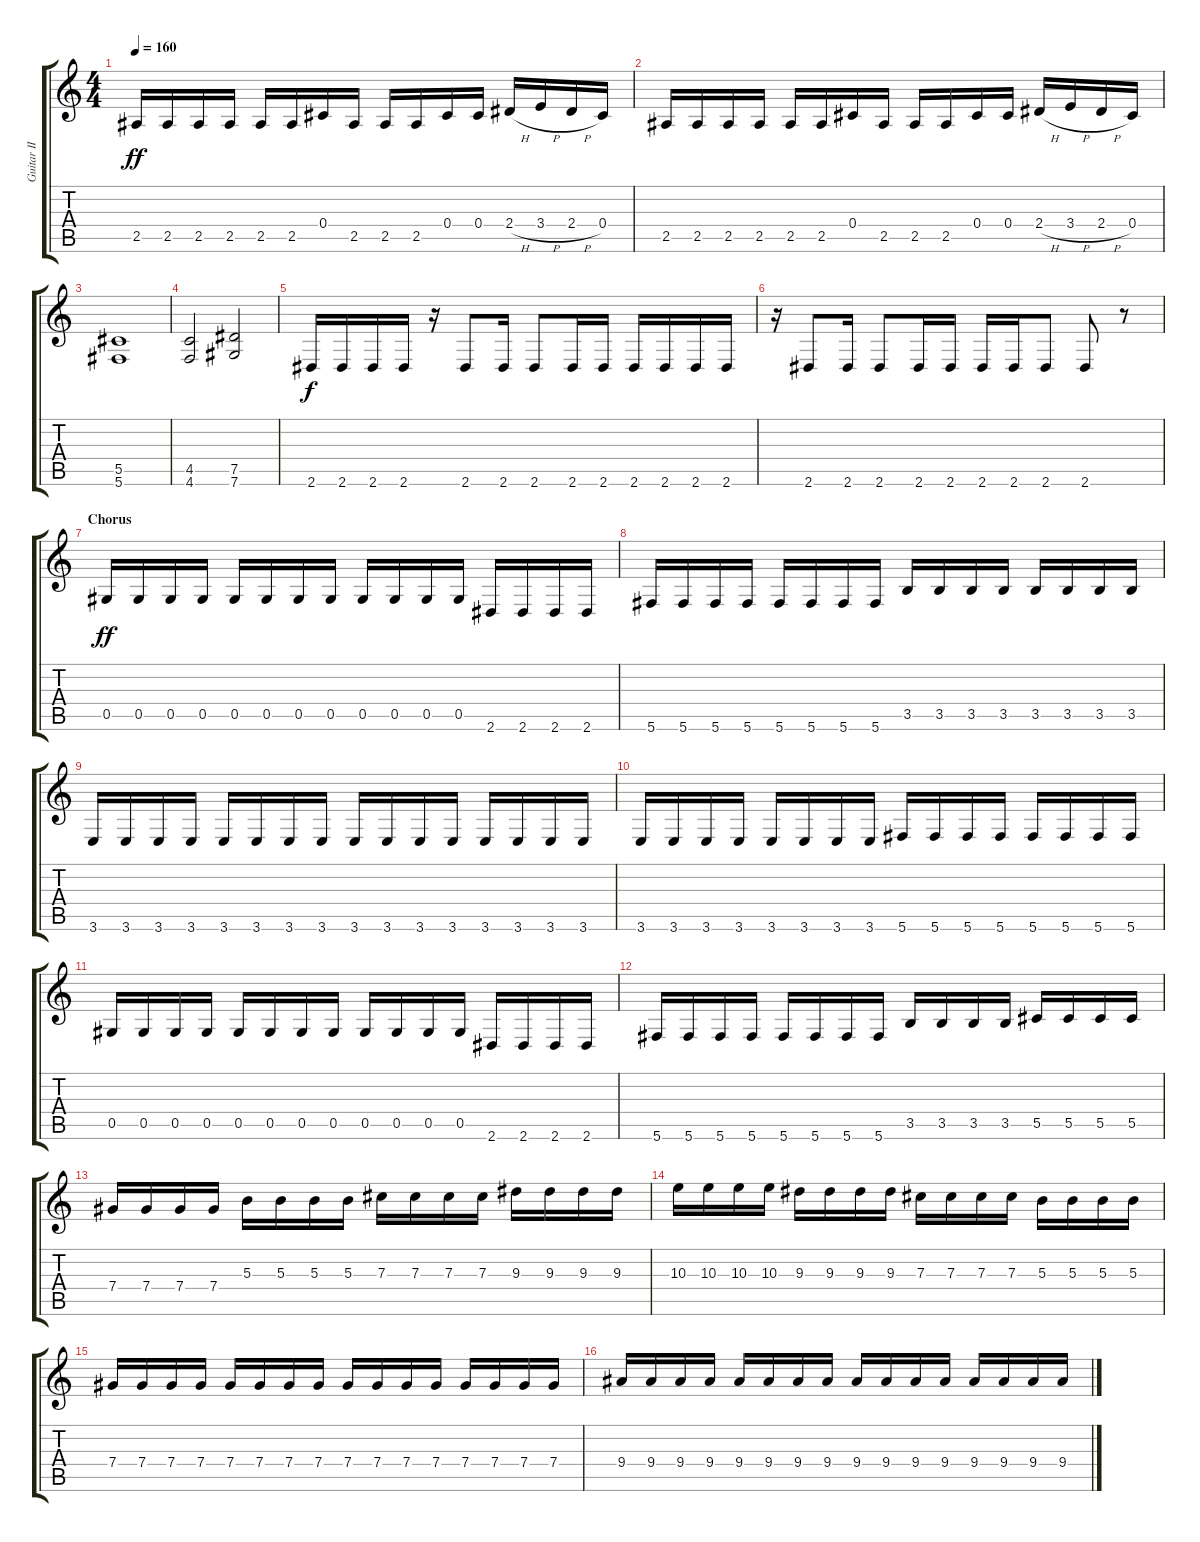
\track ("Guitar II" "Guitar II") {instrument distortionguitar}
\staff {score tabs}
\tuning (Eb4 Bb3 Gb3 Db3 Ab2 Db2) {hide}
\ts (4 4)
\tempo 160
\clef g2
\ks c
2.5.16{dy ff} 2.5.16 2.5.16 2.5.16 2.5.16 2.5.16 0.4.16 2.5.16 2.5.16 2.5.16 0.4.16 0.4.16 2.4{h}.16 3.4{h}.16 2.4{h}.16 0.4.16 |
2.5.16 2.5.16 2.5.16 2.5.16 2.5.16 2.5.16 0.4.16 2.5.16 2.5.16 2.5.16 0.4.16 0.4.16 2.4{h}.16 3.4{h}.16 2.4{h}.16 0.4.16 |
(5.5 5.6).1 |
(4.5 4.6).2 (7.5 7.6).2 |
2.6.16{dy f instrument electricguitarmuted} 2.6.16 2.6.16 2.6.16 r.16 2.6.8 2.6.16 2.6.8 2.6.16 2.6.16 2.6.16 2.6.16 2.6.16 2.6.16 |
r.16{instrument electricguitarmuted} 2.6.8 2.6.16 2.6.8 2.6.16 2.6.16 2.6.16 2.6.16 2.6.8 2.6.8 r.8 |
\section ("" "Chorus")
0.5.16{dy ff instrument distortionguitar} 0.5.16 0.5.16 0.5.16 0.5.16 0.5.16 0.5.16 0.5.16 0.5.16 0.5.16 0.5.16 0.5.16 2.6.16 2.6.16 2.6.16 2.6.16 |
5.6.16 5.6.16 5.6.16 5.6.16 5.6.16 5.6.16 5.6.16 5.6.16 3.5.16 3.5.16 3.5.16 3.5.16 3.5.16 3.5.16 3.5.16 3.5.16 |
3.6.16 3.6.16 3.6.16 3.6.16 3.6.16 3.6.16 3.6.16 3.6.16 3.6.16 3.6.16 3.6.16 3.6.16 3.6.16 3.6.16 3.6.16 3.6.16 |
3.6.16 3.6.16 3.6.16 3.6.16 3.6.16 3.6.16 3.6.16 3.6.16 5.6.16 5.6.16 5.6.16 5.6.16 5.6.16 5.6.16 5.6.16 5.6.16 |
0.5.16 0.5.16 0.5.16 0.5.16 0.5.16 0.5.16 0.5.16 0.5.16 0.5.16 0.5.16 0.5.16 0.5.16 2.6.16 2.6.16 2.6.16 2.6.16 |
5.6.16 5.6.16 5.6.16 5.6.16 5.6.16 5.6.16 5.6.16 5.6.16 3.5.16 3.5.16 3.5.16 3.5.16 5.5.16 5.5.16 5.5.16 5.5.16 |
7.4.16 7.4.16 7.4.16 7.4.16 5.3.16 5.3.16 5.3.16 5.3.16 7.3.16 7.3.16 7.3.16 7.3.16 9.3.16 9.3.16 9.3.16 9.3.16 |
10.3.16 10.3.16 10.3.16 10.3.16 9.3.16 9.3.16 9.3.16 9.3.16 7.3.16 7.3.16 7.3.16 7.3.16 5.3.16 5.3.16 5.3.16 5.3.16 |
7.4.16 7.4.16 7.4.16 7.4.16 7.4.16 7.4.16 7.4.16 7.4.16 7.4.16 7.4.16 7.4.16 7.4.16 7.4.16 7.4.16 7.4.16 7.4.16 |
9.4.16 9.4.16 9.4.16 9.4.16 9.4.16 9.4.16 9.4.16 9.4.16 9.4.16 9.4.16 9.4.16 9.4.16 9.4.16 9.4.16 9.4.16 9.4.16
